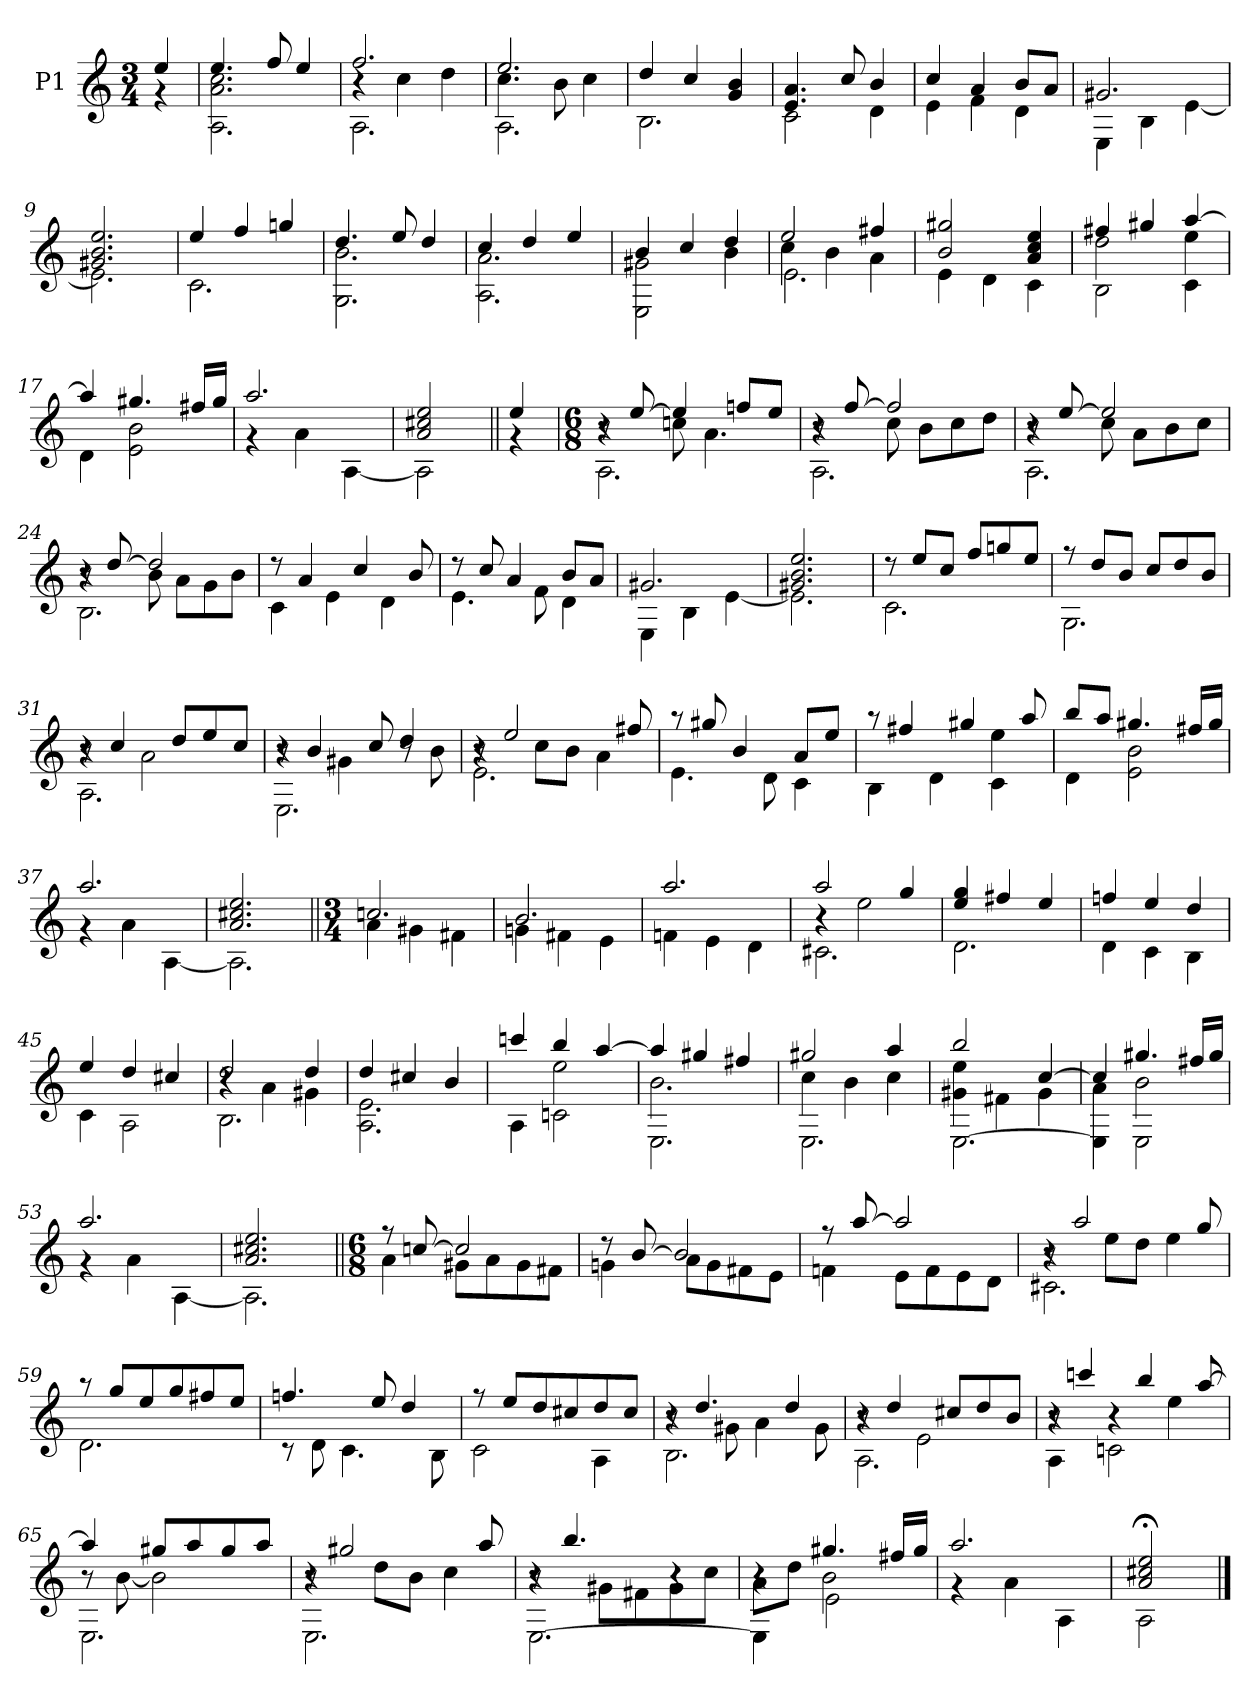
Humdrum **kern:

**kern
*part1
*staff1
*I"P1
!!LO:PB:g=z
*clefG2
*ITrd7c12
*k[]
*C:
*M3/4
*MM120
=1
*^
4ei/	4r
=2	=2
*	*^
4.ei/	2.AAi\	2.Ai\ 2.ci
8fi/	.	.
4ei/	.	.
=3	=3	=3
2.fi/	4r	2.AAi\
.	4ci\	.
.	4di\	.
=4	=4	=4
2.ei/	4.ci\	2.AAi\
.	8Bi\	.
.	4ci\	.
*	*v	*v
=5	=5
4di/	2.BBi\
4ci/	.
4Gi/ 4Bi	.
=6	=6
4.Ei/ 4.Ai	2Ci\
8ci/	.
4Bi/	4Di\
=7	=7
4ci/	4Ei\
4Ai/	4Fi\
8Bi/L	4Di\
8Ai/J	.
=8	=8
2.G#Xi/	4EEi\
.	4BBi\
.	[<4Ei\
=9	=9
2.G#Xi/ 2.Bi 2.ei	2.Ei\]
!!LO:LB:g=z	!!
=10	=10
4ei/	2.Ci\
4fi/	.
4gni/	.
=11	=11
4.di/	2.GGi\ 2.Bi
8ei/	.
4di/	.
=12	=12
4ci/	2.AAi\ 2.Ai
4di/	.
4ei/	.
=13	=13
4Bi/	2EEi\ 2G#Xi
4ci/	.
4di/	4Bi\
=14	=14
*	*^
2ei/	4ci\	2.Ei\
.	4Bi\	.
4f#Xi/	4Ai\	.
*	*v	*v
=15	=15
2Bi/ 2g#Xi	4Ei\
.	4Di\
4Ai/ 4ci 4ei	4Ci\
=16	=16
*	*^
4f#Xi/	2di\	2BBi\
4g#Xi/	.	.
[>4ai/	4ei\	4Ci\
*	*v	*v
=17	=17
4ai/]	4Di\
4.g#Xi/	2Ei\ 2Bi
16f#Xi/LL	.
16g#i/JJ	.
!!LO:LB:g=z	!!
=18	=18
2.ai/	4r
.	4Ai\
.	[<4AAi\
=19	=19
*	*^
2Ai/ 2c#Xi 2ei	2AAi\]	2ryy
*	*v	*v
=20||	=20||
4ei/	4r
*v	*v
=21
*M6/8
*^
*	*^
8r	4r	2.AAi\
[>8ei/	.	.
4ei/]	8cni\	.
.	4.Ai\	.
8fni/L	.	.
8ei/J	.	.
=22	=22	=22
8r	4r	2.AAi\
[>8fi/	.	.
2fi/]	8ci\	.
.	8Bi\L	.
.	8ci\	.
.	8di\J	.
=23	=23	=23
8r	4r	2.AAi\
[>8ei/	.	.
2ei/]	8ci\	.
.	8Ai\L	.
.	8Bi\	.
.	8ci\J	.
=24	=24	=24
8r	4r	2.BBi\
[>8di/	.	.
2di/]	8Bi\	.
.	8Ai\L	.
.	8Gi\	.
.	8Bi\J	.
*	*v	*v
!!LO:LB:g=z
=25	=25
8r	4Ci\
4Ai/	.
.	4Ei\
4ci/	.
.	4Di\
8Bi/	.
=26	=26
8r	4.Ei\
8ci/	.
4Ai/	.
.	8Fi\
8Bi/L	4Di\
8Ai/J	.
=27	=27
2.G#Xi/	4EEi\
.	4BBi\
.	[<4Ei\
=28	=28
2.G#Xi/ 2.Bi 2.ei	2.Ei\]
=29	=29
8r	2.Ci\
8ei/L	.
8ci/J	.
8fi/L	.
8gni/	.
8ei/J	.
=30	=30
8r	2.GGi\
8di/L	.
8Bi/J	.
8ci/L	.
8di/	.
8Bi/J	.
=31	=31
*	*^
8r	4r	2.AAi\
4ci/	.	.
.	2Ai\	.
8di/L	.	.
8ei/	.	.
8ci/J	.	.
!!LO:LB:g=z	!!	!!
=32	=32	=32
8r	4r	2.EEi\
4Bi/	.	.
.	4G#Xi\	.
8ci/	.	.
4di/	8r	.
.	8Bi\	.
=33	=33	=33
8r	4r	2.Ei\
2ei/	.	.
.	8ci\L	.
.	8Bi\J	.
.	4Ai\	.
8f#Xi/	.	.
*	*v	*v
=34	=34
8r	4.Ei\
8g#Xi/	.
4Bi/	.
.	8Di\
8Ai/L	4Ci\
8ei/J	.
=35	=35
*	*^
8r	2ryy	4BBi\
4f#Xi/	.	.
.	.	4Di\
4g#Xi/	.	.
.	4ei\	4Ci\
8ai/	.	.
*	*v	*v
=36	=36
8bi/L	4Di\
8ai/J	.
4.g#Xi/	2Ei\ 2Bi
16f#Xi/LL	.
16g#i/JJ	.
=37	=37
2.ai/	4r
.	4Ai\
.	[<4AAi\
=38	=38
2.Ai/ 2.c#Xi 2.ei	2.AAi\]
!!LO:LB:g=z	!!
=39||	=39||
*M3/4	*
2.cni/	4Ai\
.	4G#Xi\
.	4F#Xi\
=40	=40
2.Bi/	4Gni\
.	4F#Xi\
.	4Ei\
=41	=41
2.ai/	4Fni\
.	4Ei\
.	4Di\
=42	=42
*	*^
2ai/	4r	2.C#Xi\
.	2ei\	.
4gi/	.	.
*	*v	*v
=43	=43
4ei/ 4gi	2.Di\
4f#Xi/	.
4ei/	.
=44	=44
4fni/	4Di\
4ei/	4Ci\
4di/	4BBi\
=45	=45
4ei/	4Ci\
4di/	2AAi\
4c#Xi/	.
=46	=46
*	*^
2di/	4r	2.BBi\
.	4Ai\	.
4di/	4G#Xi\	.
*	*v	*v
!!LO:LB:g=z
=47	=47
4di/	2.AAi\ 2.Ei
4c#Xi/	.
4Bi/	.
=48	=48
*	*^
4ccni/	4ryy	4AAi\
4bi/	2ei\	2Cni\
[>4ai/	.	.
=49	=49	=49
4ai/]	2.Bi\	2.EEi\
4g#Xi/	.	.
4f#Xi/	.	.
=50	=50	=50
2g#Xi/	4ci\	2.EEi\
.	4Bi\	.
4ai/	4ci\	.
=51	=51	=51
2bi/	4G#Xi\ 4ei	[<2.EEi\
.	4F#Xi\	.
[>4ci/	4G#i\	.
=52	=52	=52
4ci/]	4EEi\] 4Ai	4ryy
4.g#Xi/	2Bi\	2EEi\
16f#Xi/LL	.	.
16g#i/JJ	.	.
*	*v	*v
=53	=53
2.ai/	4r
.	4Ai\
.	[<4AAi\
=54	=54
2.Ai/ 2.c#Xi 2.ei	2.AAi\]
!!LO:LB:g=z	!!
=55||	=55||
*M6/8	*
8r	4Ai\
[>8cni/	.
2ci/]	8G#Xi\L
.	8Ai\
.	8G#i\
.	8F#Xi\J
=56	=56
8r	4Gni\
[>8Bi/	.
2Bi/]	8Ai\L
.	8Gi\
.	8F#Xi\
.	8Ei\J
=57	=57
8r	4Fni\
[>8ai/	.
2ai/]	8Ei\L
.	8Fi\
.	8Ei\
.	8Di\J
=58	=58
*	*^
8r	4r	2.C#Xi\
2ai/	.	.
.	8ei\L	.
.	8di\J	.
.	4ei\	.
8gi/	.	.
*	*v	*v
=59	=59
8r	2.Di\
8gi/L	.
8ei/	.
8gi/	.
8f#Xi/	.
8ei/J	.
=60	=60
4.fni/	8r
.	8Di\
.	4.Ci\
8ei/	.
4di/	.
.	8BBi\
!!LO:LB:g=z	!!
=61	=61
8r	2Ci\
8ei/L	.
8di/	.
8c#Xi/	.
8di/	4AAi\
8c#i/J	.
=62	=62
*	*^
8r	4r	2.BBi\
4.di/	.	.
.	8G#Xi\	.
.	4Ai\	.
4di/	.	.
.	8G#i\	.
=63	=63	=63
8r	4r	2.AAi\
4di/	.	.
.	2Ei\	.
8c#Xi/L	.	.
8di/	.	.
8Bi/J	.	.
=64	=64	=64
8r	4r	4AAi\
4ccni/	.	.
.	4r	2Cni\
4bi/	.	.
.	4ei\	.
[>8ai/	.	.
=65	=65	=65
4ai/]	8r	2.EEi\
.	[<8Bi\	.
8g#Xi/L	2Bi\]	.
8ai/	.	.
8g#i/	.	.
8ai/J	.	.
!!LO:LB:g=z	!!	!!
=66	=66	=66
8r	4r	2.EEi\
2g#Xi/	.	.
.	8di\L	.
.	8Bi\J	.
.	4ci\	.
8ai/	.	.
=67	=67	=67
8r	4r	[<2.EEi\
4.bi/	.	.
.	8G#Xi\L	.
.	8F#Xi\	.
4r	8G#i\	.
.	8ci\J	.
=68	=68	=68
4r	8Ai\L	4EEi\]
.	8di\J	.
4.g#Xi/	2Bi\	2Ei\
16f#Xi/LL	.	.
16g#i/JJ	.	.
*	*v	*v
=69	=69
2.ai/	4r
.	4Ai\
.	4AAi\
=70	=70
2Ai/; 2c#Xi; 2ei;	2AAi\
*v	*v
==
*-
